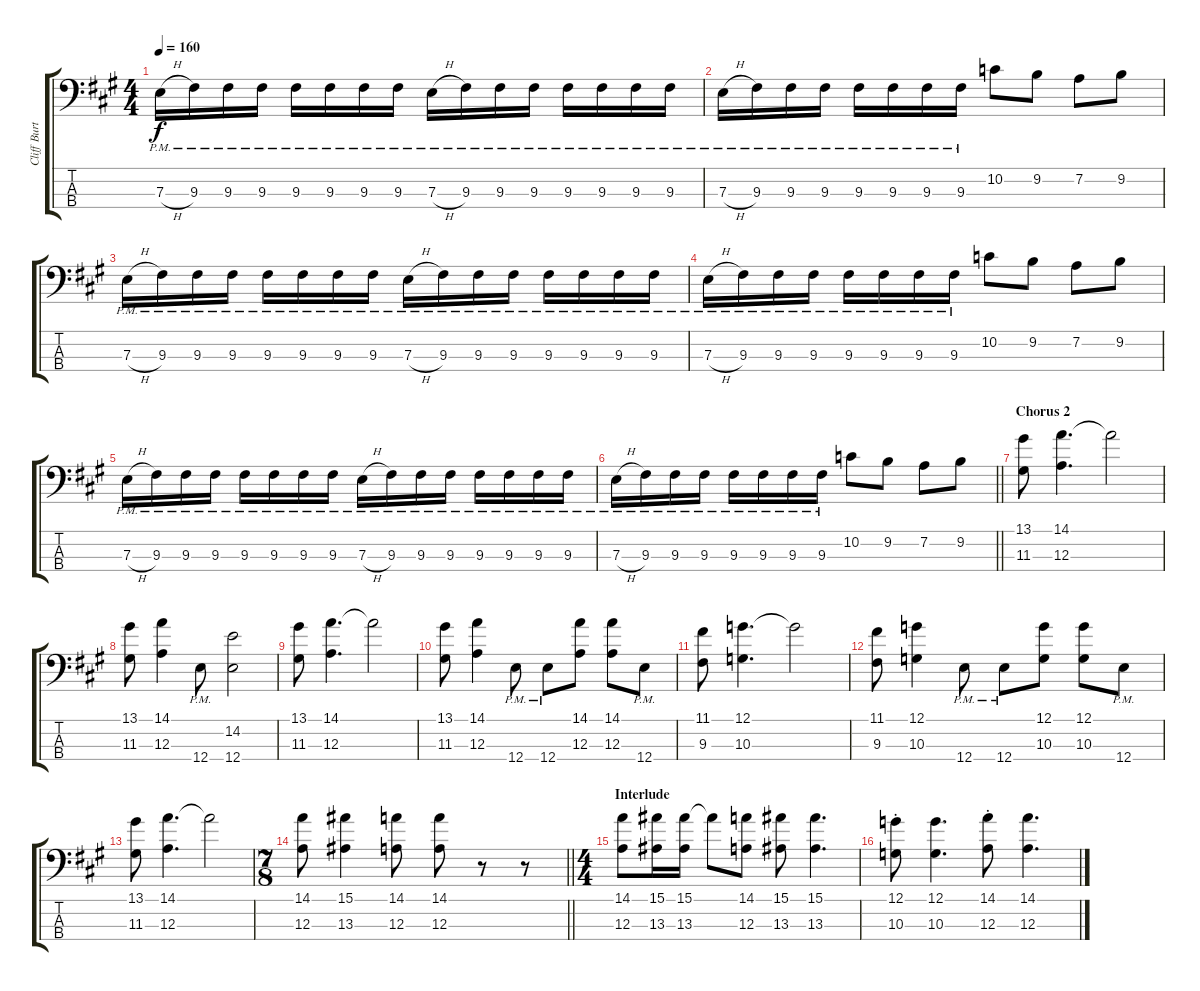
\track ("Cliff Burton" "Cliff Burt") {instrument electricbassfinger}
\staff {score tabs}
\tuning (G2 D2 A1 E1) {hide}
\ts (4 4)
\tempo 160
\clef f4
\ks a
7.3{h pm}.16{dy f} 9.3{pm}.16 9.3{pm}.16 9.3{pm}.16 9.3{pm}.16 9.3{pm}.16 9.3{pm}.16 9.3{pm}.16 7.3{h pm}.16 9.3{pm}.16 9.3{pm}.16 9.3{pm}.16 9.3{pm}.16 9.3{pm}.16 9.3{pm}.16 9.3{pm}.16 |
7.3{h pm}.16 9.3{pm}.16 9.3{pm}.16 9.3{pm}.16 9.3{pm}.16 9.3{pm}.16 9.3{pm}.16 9.3{pm}.16 10.2.8 9.2.8 7.2.8 9.2.8 |
7.3{h pm}.16 9.3{pm}.16 9.3{pm}.16 9.3{pm}.16 9.3{pm}.16 9.3{pm}.16 9.3{pm}.16 9.3{pm}.16 7.3{h pm}.16 9.3{pm}.16 9.3{pm}.16 9.3{pm}.16 9.3{pm}.16 9.3{pm}.16 9.3{pm}.16 9.3{pm}.16 |
7.3{h pm}.16 9.3{pm}.16 9.3{pm}.16 9.3{pm}.16 9.3{pm}.16 9.3{pm}.16 9.3{pm}.16 9.3{pm}.16 10.2.8 9.2.8 7.2.8 9.2.8 |
7.3{h pm}.16 9.3{pm}.16 9.3{pm}.16 9.3{pm}.16 9.3{pm}.16 9.3{pm}.16 9.3{pm}.16 9.3{pm}.16 7.3{h pm}.16 9.3{pm}.16 9.3{pm}.16 9.3{pm}.16 9.3{pm}.16 9.3{pm}.16 9.3{pm}.16 9.3{pm}.16 |
\barLineRight lightlight
7.3{h pm}.16 9.3{pm}.16 9.3{pm}.16 9.3{pm}.16 9.3{pm}.16 9.3{pm}.16 9.3{pm}.16 9.3{pm}.16 10.2.8 9.2.8 7.2.8 9.2.8 |
\section ("" "Chorus 2")
(13.1 11.3).8 (14.1 12.3).4{d} 14.1{t}.2 |
(13.1 11.3).8 (14.1 12.3).4 12.4{pm}.8 (14.2 12.4).2 |
(13.1 11.3).8 (14.1 12.3).4{d} 14.1{t}.2 |
(13.1 11.3).8 (14.1 12.3).4 12.4{pm}.8 12.4{pm}.8 (14.1 12.3).8 (14.1 12.3).8 12.4{pm}.8 |
(11.1 9.3).8 (12.1 10.3).4{d} 12.1{t}.2 |
(11.1 9.3).8 (12.1 10.3).4 12.4{pm}.8 12.4{pm}.8 (12.1 10.3).8 (12.1 10.3).8 12.4{pm}.8 |
(13.1 11.3).8 (14.1 12.3).4{d} 14.1{t}.2 |
\ts (7 8)
\barLineRight lightlight
(14.1 12.3).8 (15.1 13.3).4 (14.1 12.3).8 (14.1 12.3).8 r.8 r.8 |
\ts (4 4)
\section ("" "Interlude")
(14.1 12.3).8 (15.1 13.3).16 (15.1 13.3).16 15.1{t}.8 (14.1 12.3).8 (15.1 13.3).8 (15.1 13.3).4{d} |
(12.1 10.3{st}).8 (12.1 10.3).4{d} (14.1{st} 12.3).8 (14.1 12.3).4{d}
